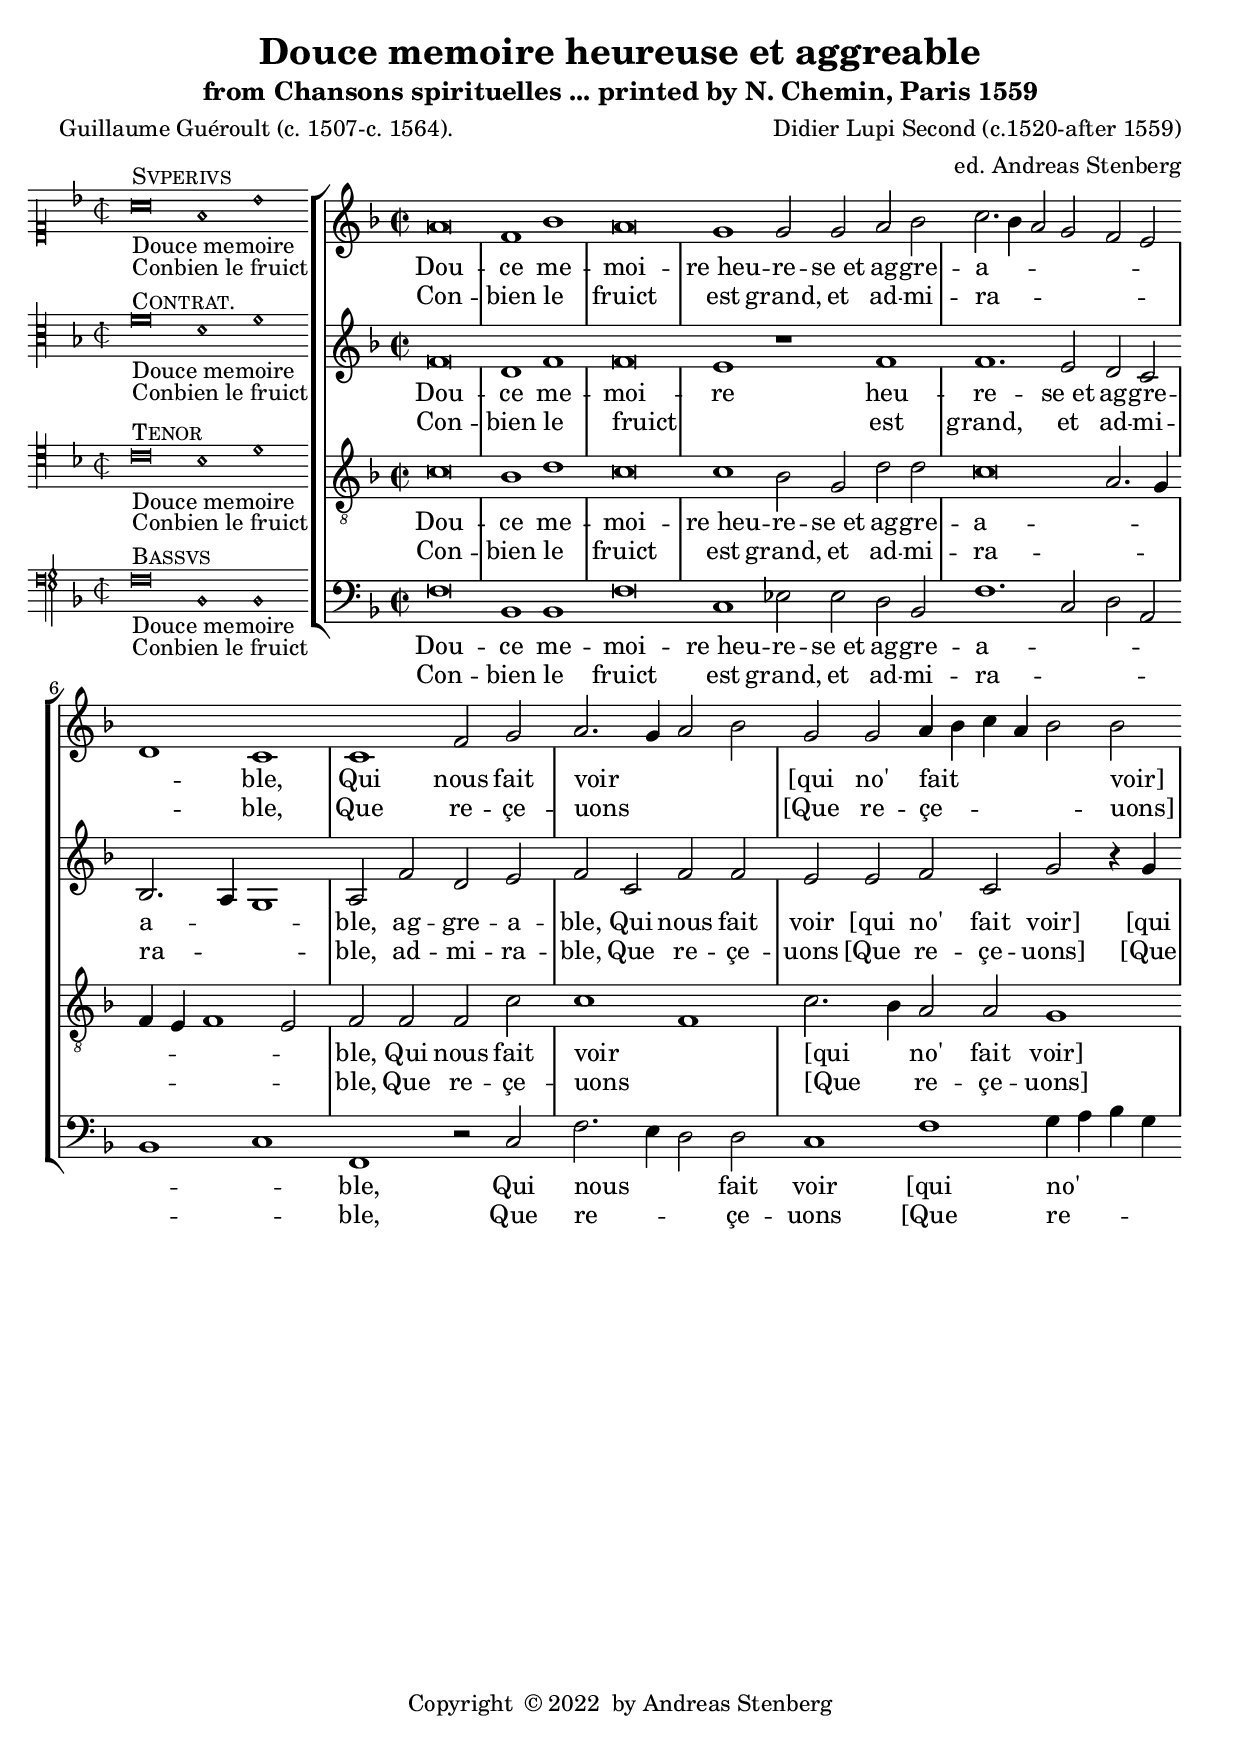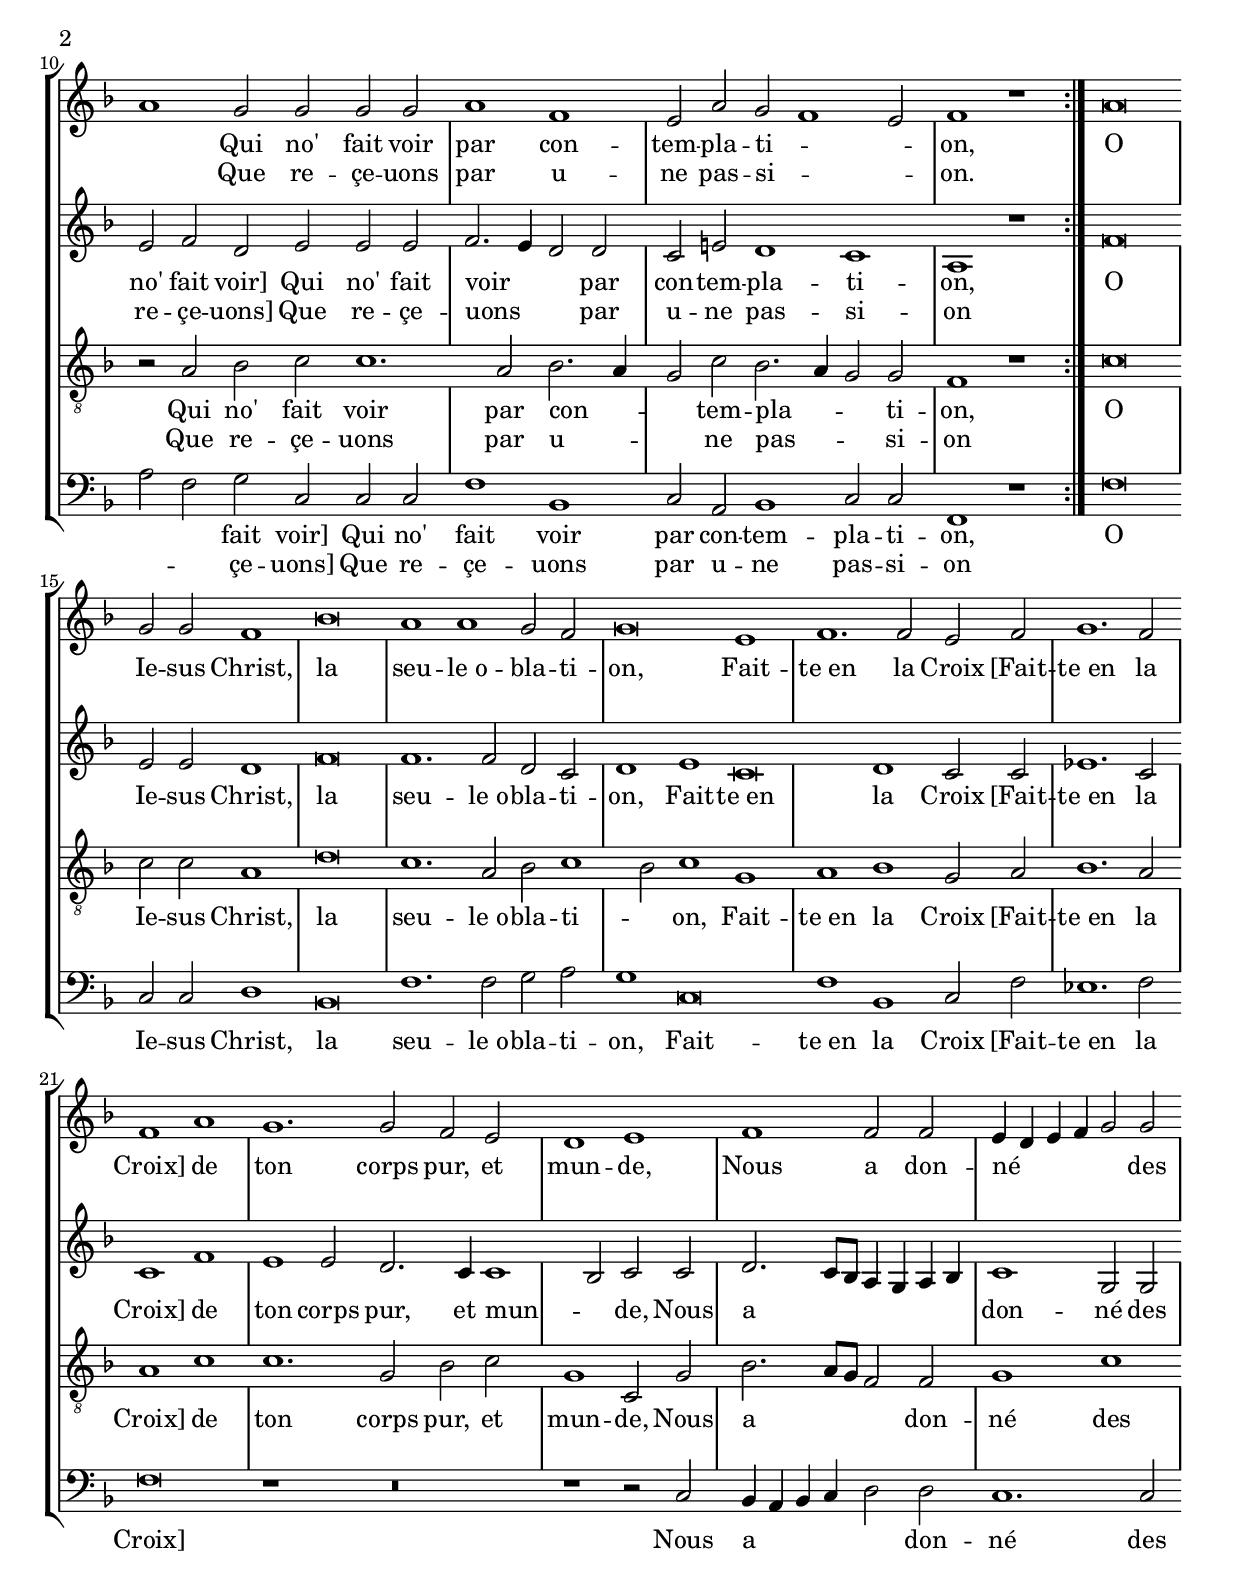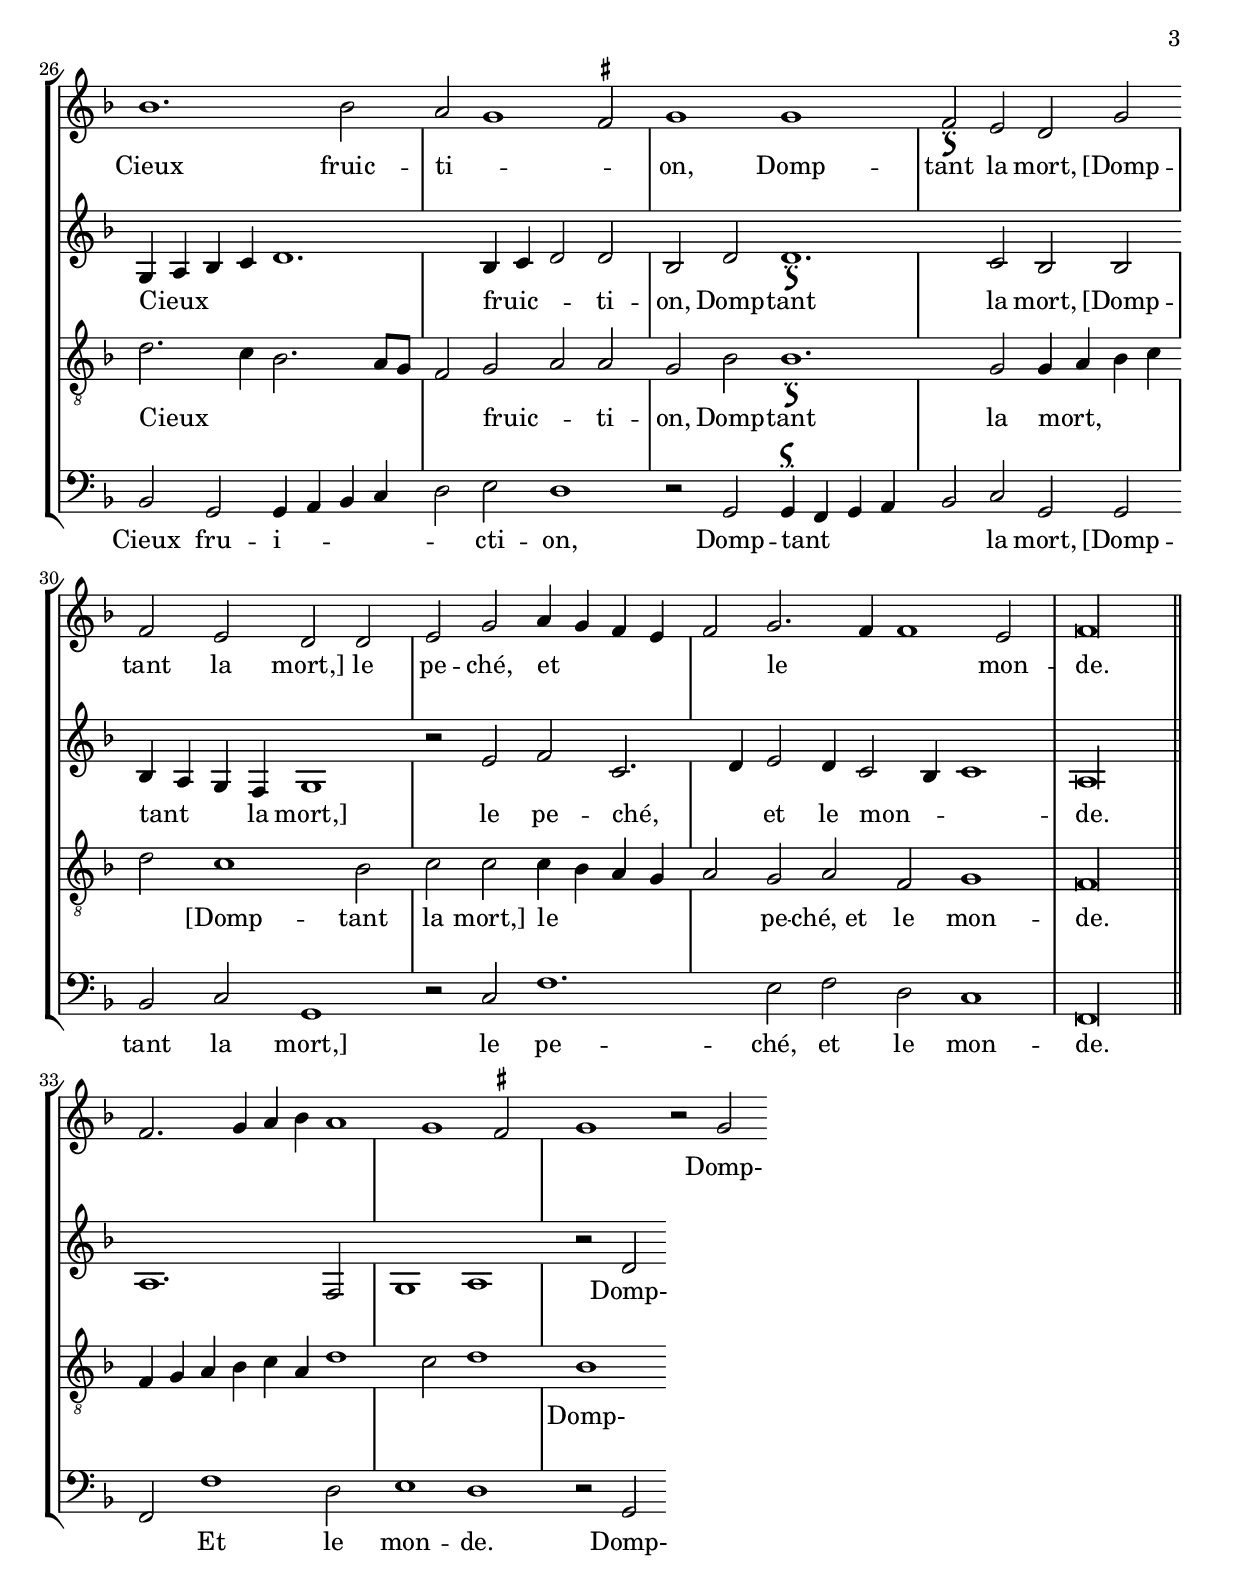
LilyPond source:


%%%%%%%%%%%%%%%%%%%%%%%%%%%%%%%%%%%%%%%%%%%%%%%%%%%%%%%%%%%%%%%%%%%
% This is a template based on the usual four part choir templater %
% where the voices have common lyrics at the the start but split  %
% to separate lyrics after a while.				  %
% This template is modyfied by AS from the one in the lilypond    %
% documentation.						  %
% This template is to be used for instance for fairly simple      %
% settings where the stanzas are set homophonicaly but twhere the %
% Chorus contains polyphony that require separate underlay for    %
% the different voices.						  %
%%%%%%%%%%%%%%%%%%%%%%%%%%%%%%%%%%%%%%%%%%%%%%%%%%%%%%%%%%%%%%%%%%%
\version "2.18.0"
\include "deutsch.ly"
ficta = \once \set suggestAccidentals =##t
timeTwo =   \set Timing.measureLength = #(ly:make-moment 2/2)
timeFour =   \set Timing.measureLength = #(ly:make-moment 4/2)
timeThree =   \set Timing.measureLength = #(ly:make-moment 6/2)


\header {
  title = \markup {
    \center-column {
      "Douce memoire heureuse et aggreable"
      %      "Xxxx xxxx xxxxx"
      %      \vspace #0.5
    }
  }
  subtitle = "from Chansons spirituelles ... printed by N. Chemin, Paris 1559"
  composer = "Didier Lupi Second (c.1520-after 1559)"
  arranger = "ed. Andreas Stenberg"
  poet = "Guillaume Guéroult (c. 1507-c. 1564)."
  meter =""
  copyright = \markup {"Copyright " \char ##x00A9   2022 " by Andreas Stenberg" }
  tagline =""
}
global = {
  \key f \major
}

sopMusic = \relative c'' {

  \set Score.tempoHideNote = ##t
  \tempo 1 = 76
  \time 2/2
  \override Staff.BarLine.transparent = ##t
  \timeFour
  \repeat volta 2 {
    a\breve
    f1 b1
    a\breve
    \timeThree
    g1 g2 g2
    a2 b2 c2.\melisma b4

    a2 g2 f2 e2
    \timeFour
    d1\melismaEnd c1
    c1 f2 g2
    a2.\melisma g4 a2 b2\melismaEnd
    \timeThree
    g2 g2

    a4\melisma b4 c4 a4
    b2\melismaEnd b2\melisma a1\melismaEnd
    g2 g2 g2 g2
    \timeFour
    a1 f1
    \timeThree
    e2 a2 g2\melisma f1
    e2\melismaEnd

    \timeFour
    f1 r1
  \once \revert Staff.BarLine.transparent
  }

  a\breve
  g2 g2 f1
  b\breve
  \timeThree
  a1 a1
  g2 f2 g\breve
  e1

  f1. f2
  e2 f2
  \timeFour
  g1.
  f2 f1
  a1 \timeThree g1.
  g2 f2 e2
  \timeFour
  d1 e1

  f1 f2 f2
  e4\melisma d4 e4 f4 g2\melismaEnd g2
  b1. b2
  a2\melisma g1 \ficta fis2\melismaEnd

  g1 g1
}
sopPR = \relative c'' {
  f,2_\signumcongruentiae e2 d2 g2
  f2 e2 d2 d2
  e2 g2 a4\melisma g4 f4 e4

  \timeThree
  f2\melismaEnd g2.\melisma f4 f1\melismaEnd e2
}
sopFinI = \relative c'' {
  \timeFour
  \cadenzaOn
  f,\longa
  \cadenzaOff
}
sopFinII = \relative c'' {
  f,2. g4 a4 b4 a1
  g1 \ficta fis2
  g1 r2 g2
}
sopWords = \lyricmode {
  Dou -- ce me -- moi -- re_heu -- re -- se_et ag -- gre -- a -- ble,
  Qui nous fait voir
  [qui no' fait voir]
  Qui no' fait voir par con -- tem -- pla -- ti --

  on,

  O Ie -- sus Christ, la seu -- le_o -- bla -- ti -- on,
  Fait -- te_en la Croix
  [Fait -- te_en la Croix]
  de ton corps pur, et mun -- de,
  Nous a don -- né des Cieux fruic -- ti --

  on,

  Domp -- tant la mort,
  [Domp -- tant la mort,] le pe -- ché, et le mon -- de.
  \repeat unfold 8 { _ }
  Domp-
}
sopWordsII = \lyricmode {
  Con -- bien le fruict est grand, et ad -- mi -- ra -- ble,
  Que re -- çe -- uons
  [Que re -- çe -- uons]
  Que re -- çe -- uons par u -- ne pas -- si --

  on.
}
altoMusic = \relative c' {
  \override Staff.BarLine.transparent = ##t
  \repeat volta 2 {
  f\breve
  d1 f1
  f\breve
  e1 r1
  f1 f1.
  e2 d2 c2

  b2.\melisma a4 g1\melismaEnd
  a2 f'2 d2 e2
  f2 c2 f2 f2
  e2 e2 f2 c2

  g'2 r4 g4 e2 f2
  d2 e2 e2 e2
  f2.\melisma e4 d2\melismaEnd d2
  c2 e!2 d1
  c1

  a1 r1
  \once \revert Staff.BarLine.transparent
  }
  f'\breve
  e2 e2 d1
  f\breve
  f1. f2
  d2 c2 d1
  e1

  c\breve
  d1
  c2 c2 es1.
  c2 c1
  f1 e1
  e2 d2. c4 c1\melisma
  b2\melismaEnd

  c2 c2
  d2.\melisma c8 b8 a4 g4 a4 b4\melismaEnd
  c1 g2 g2
  g4\melisma a4 b4 c4 d1.\melismaEnd
  b4\melisma c4 d2\melismaEnd d2

  b2 d2
}
altoPR = \relative c' {
  d1._\signumcongruentiae
  c2 b2 b2
  b4\melisma a4 g4\melismaEnd f4 g1
  r2 e'2

  f2 c2.\melisma
  d4\melismaEnd e2 d4 c2\melisma b4 c1\melismaEnd
}
altoFinI = \relative c' {
  a\longa
}
altoFinII = \relative c' {
  a1. f2
  g1 a1
  r2 d2
}
altoWords = \lyricmode {
  Dou -- ce me -- moi -- re heu -- re -- se_et ag -- gre -- a -- ble,
  ag -- gre -- a -- ble,
  Qui nous fait voir
  [qui no' fait voir]
  [qui no' fait voir]
  Qui no' fait voir par con -- tem -- pla -- ti --

  on,

    O Ie -- sus Christ, la seu -- le_o -- bla -- ti -- on,
  Fait -- te_en la Croix
  [Fait -- te_en la Croix]
  de ton corps pur, et mun -- de,
  Nous a don -- né des Cieux fruic -- ti --

  on,

    Domp -- tant la mort,
  [Domp -- tant la mort,] le pe -- ché, et le mon -- de.
  \repeat unfold 4 { _ }
  Domp-


}
altoWordsII = \lyricmode {
  Con -- bien le fruict _ est grand, et ad -- mi -- ra -- ble,
  ad -- mi -- ra -- ble,
  Que re -- çe -- uons
  [Que re -- çe -- uons]
  [Que re -- çe -- uons]
  Que re -- çe -- uons par u -- ne pas -- si --

  on
}
tenorMusic = \relative c' {
  \clef "G_8"
  \override Staff.BarLine.transparent = ##t
  \repeat volta 2 {
   c\breve
   b1 d1
   c\breve
   c1 b2 g2
   d'2 d2
   c\breve\melisma

   a2. g4 f4 e4 f1
   e2\melismaEnd f2 f2
   f2 c'2 c1\melisma
   f,1\melismaEnd c'2.\melisma b4\melismaEnd
   a2 a2

   g1
   r2 a2 b2 c2
   c1. a2
   b2.\melisma a4 g2\melismaEnd c2
   b2.\melisma a4 g2\melismaEnd g2

   f1 r1
  \once \revert Staff.BarLine.transparent
  }

  c'\breve
  c2 c2 a1
  d\breve
  c1. a2
  b2 c1\melisma b2\melismaEnd
  c1

  g1
  a1 b1
  g2 a2 b1.
  a2 a1
  c1 c1.
  g2 b2 c2
  g1

  c,2 g'2
  b2.\melisma a8 g8 f2\melismaEnd f2
  g1 c1
  d2.\melisma c4 b2. a8 g8
  f2\melismaEnd g2\melisma a2\melismaEnd a2

  g2 b2
}
tenorPR = \relative c' {
  b1._\signumcongruentiae
  g2 g4\melisma a4 b4 c4
  d2\melismaEnd c1 b2
  c2 c2

  c4\melisma b4 a4 g4
  a2\melismaEnd g2 a2 f2
  g1

}
tenorFinI = \relative c' {
  f,\longa
}
tenorFinII = \relative c' {
  f,4 g4 a4 b4 c4 a4 d1
  c2 d1 b1
}
tenorWords = \lyricmode {
  Dou -- ce me -- moi -- re_heu -- re -- se_et ag -- gre -- a -- ble,
  Qui nous fait voir
  [qui no' fait voir]
  Qui no' fait voir par con -- tem -- pla -- ti --

  on,

    O Ie -- sus Christ, la seu -- le_o -- bla -- ti -- on,
  Fait -- te_en la Croix
  [Fait -- te_en la Croix]
  de ton corps pur, et mun -- de,
  Nous a don -- né des Cieux fruic -- ti --

  on,

  Domp -- tant la mort,
  [Domp -- tant la mort,] le pe -- ché,_et le mon -- de.
  \repeat unfold 9 { _ }
  Domp-

}
tenorWordsII = \lyricmode {
  Con -- bien le fruict est grand, et ad -- mi -- ra -- ble,
  Que re -- çe -- uons
  [Que re -- çe -- uons]
  Que re -- çe -- uons par u -- ne pas -- si --

  on
}
bassMusic = \relative c {
  \override Staff.BarLine.transparent = ##t
  \repeat volta 2 {
    f\breve
    b,1 b1
    f'\breve
    c1 es2 es2
    d2 b2

    f'1.\melisma
    c2 d2 a2
    b1 c1\melismaEnd
    f,1 r2 c'2
    f2.\melisma e4 d2\melismaEnd d2
    c1 f1

    g4\melisma a4 b4 g4 a2 f2\melismaEnd
    g2 c,2 c2 c2
    f1 b,1
    c2 a2 b1
    c2 c2

    f,1 r1

  \once \revert Staff.BarLine.transparent
  }
  f'\breve
  c2 c2 d1
  b\breve
  f'1. f2
  g2 a2 g1
  c,\breve

  f1 b,1
  c2 f2 es1.
  f2 f\breve
  r1
  R\breve
  r1 r2 c2
  b4\melisma a4 b4 c4 d2\melismaEnd d2

  c1. c2
  b2 g2 g4\melisma a4 b4 c4 d2\melismaEnd e2 d1

  r2 g,2
}
bassPR = \relative c {
  g4^\signumcongruentiae \melisma f4 g4 a4
  b2\melismaEnd c2 g2 g2
  b2 c2 g1
  r2 c2

  f1.
  e2 f2 d2
  c1
}
bassFinI = \relative c {
  f,\longa
}
bassFinII = \relative c {
  f,2 f'1 d2
  e1 d1
  r2 g,2
}
bassWords = \lyricmode {
  Dou -- ce me -- moi -- re_heu -- re -- se_et ag -- gre -- a -- ble,
  Qui nous fait voir
  [qui no' fait voir]
  Qui no' fait voir par con -- tem -- pla -- ti --

  on,

    O Ie -- sus Christ, la seu -- le_o -- bla -- ti -- on,
  Fait -- te_en la Croix
  [Fait -- te_en la Croix]
  %de ton corps pur, et mun -- de,
  Nous a don -- né des Cieux fru -- i -- cti --

  on,

  Domp -- tant la mort,
  [Domp -- tant la mort,] le pe -- ché, et le mon -- de.
  _ Et le mon -- de.
  Domp-

}
bassWordsII = \lyricmode {
  Con -- bien le fruict est grand, et ad -- mi -- ra -- ble,
  Que re -- çe -- uons
  [Que re -- çe -- uons]
  Que re -- çe -- uons par u -- ne pas -- si --

  on
}
incipitDiscantus = \markup {
  \score {
    {
      %      \set Staff.instrumentName = #"Tenor "
      \override NoteHead.style = #'neomensural
      \override Rest.style = #'neomensural
      \override Staff.TimeSignature.style = #'mensural
      \cadenzaOn
      \clef "petrucci-c1"
      \key f \major
      \time 2/2

      a'\breve^\markup { \smallCaps"Svperivs"} _"Douce memoire"_"Conbien le fruict"
      f'1 b'1
    }
    \layout {
      \context {
        \Voice
        \remove "Ligature_bracket_engraver"
        \consists "Mensural_ligature_engraver"
      }
      line-width = 4.5\cm
    }
  }
}


incipitAltus = \markup {
  \score {
    {
      %      \set Staff.instrumentName = #"Tenor "
      \override NoteHead.style = #'neomensural
      \override Rest.style = #'neomensural
      \override Staff.TimeSignature.style = #'mensural
      \cadenzaOn
      \clef "petrucci-c3"
      \key f \major
      \time 2/2
      f'\breve^\markup \smallCaps"Contrat."_"Douce memoire"_"Conbien le fruict"
      d'1 f'1
    }
    \layout {
      \context {
        \Voice
        \remove "Ligature_bracket_engraver"
        \consists "Mensural_ligature_engraver"
      }
      line-width = 4.5\cm
    }
  }
}


incipitTenor = \markup {
  \score {
    {
      %      \set Staff.instrumentName = #"Tenor "
      \override NoteHead.style = #'neomensural
      \override Rest.style = #'neomensural
      \override Staff.TimeSignature.style = #'mensural
      \cadenzaOn
      \clef "petrucci-c4"
      \key f \major
      \time 2/2
      c'\breve^\markup \smallCaps"Tenor" _"Douce memoire"_"Conbien le fruict"
      b1 d'1
    }
    \layout {
      \context {
        \Voice
        \remove "Ligature_bracket_engraver"
        \consists "Mensural_ligature_engraver"
      }
      line-width = 5.0\cm
    }
  }
}
#(append! supported-clefs '(("mensural-f3" . ("clefs.mensural.f" 0 0))))

incipitBassus = \markup {
  \score {
    {
      %      \set Staff.instrumentName = #"Tenor "
      \override NoteHead.style = #'neomensural
      \override Rest.style = #'neomensural
      \override Staff.TimeSignature.style = #'mensural
      \cadenzaOn
      \clef "petrucci-f"
      \key f \major
      \time 2/2
      f\breve^\markup \smallCaps"Bassvs"_"Douce memoire"_"Conbien le fruict"
      b,1 b,1
    }
    \layout {
      \context {
        \Voice
        \remove "Ligature_bracket_engraver"
        \consists "Mensural_ligature_engraver"
      }
      line-width = 4.5\cm
    }
  }
}



\score {
  <<
    \new StaffGroup \with {
      \override VerticalAxisGroup.staff-staff-spacing = #'((basic-distance . 12))
    } <<
      \new Staff = treble <<
        \set Staff.instrumentName = \incipitDiscantus
        \new Voice = "sopranos" {
          \set  Staff.midiInstrument ="choir aahs"
          %	\voiceOne
          << \global { \sopMusic \sopPR \once \revert Staff.BarLine.transparent \bar "|" \sopFinI \once \revert Staff.BarLine.transparent \bar "||" \sopFinII  } >>
        }
      >>
      \new Lyrics = sopranos { s1 }
      \new Lyrics = sopranosII { s1 }

      \new Staff = "medius" <<
        \set Staff.instrumentName = \incipitAltus

        \new Voice = "altos" {
          %	\voiceTwo
          \set  Staff.midiInstrument ="choir aahs"
          << \global { \altoMusic \altoPR \once \revert Staff.BarLine.transparent \altoFinI \once \revert Staff.BarLine.transparent \altoFinII } >>
        }
      >>
      \new Lyrics = "altos" { s1 }
      \new Lyrics = "altosII" { s1 }
      \new Staff = tenors <<
        \set Staff.instrumentName = \incipitTenor

        \clef "treble"
        \new Voice = "tenors" {
          \set  Staff.midiInstrument ="choir aahs"
          %	\voiceOne
          << \global { \tenorMusic \tenorPR \once \revert Staff.BarLine.transparent \tenorFinI \once \revert Staff.BarLine.transparent \tenorFinII } >>
        }
      >>
      \new Lyrics = "tenors" { s1 }
      \new Lyrics = "tenorsII" { s1 }

      \new Staff ="basses" {
        \set Staff.instrumentName = \incipitBassus

        \new Voice = "basses" {
          \set  Staff.midiInstrument ="choir aahs"
          \clef "bass"
          %	\voiceTwo
          << \global { \bassMusic \bassPR \once \revert Staff.BarLine.transparent  \bassFinI \once \revert Staff.BarLine.transparent  \bassFinII } >>
        }
      }
    >>
    \new Lyrics = basses { s1 }
    \new Lyrics = bassesII { s1 }
%% Comment in and out as needed
    \context Lyrics = sopranos \lyricsto sopranos \sopWords
    \context Lyrics = sopranosII \lyricsto sopranos \sopWordsII
%    \context Lyrics = altos \lyricsto altos \sopWords
    \context Lyrics = altos \lyricsto altos \altoWords
    \context Lyrics = altosII \lyricsto altos \altoWordsII
%    \context Lyrics = tenors \lyricsto tenors \sopWords
    \context Lyrics = tenors \lyricsto tenors \tenorWords
   \context Lyrics = tenorsII \lyricsto tenors \tenorWordsII
%    \context Lyrics = basses \lyricsto basses \sopWords
    \context Lyrics = basses \lyricsto basses \bassWords
    \context Lyrics = bassesII \lyricsto basses \bassWordsII
  >>
  \layout {
    \context {
      \Score
      % no bars in staves
      %      \override BarLine.transparent = ##t

    }
    % the next three instructions keep the lyrics between the bar lines
    \context {
      \Lyrics
      \consists "Bar_engraver"
      \override BarLine.transparent = ##t
    }
    \context {
      \StaffGroup
      \consists "Separating_line_group_engraver"
    }
    \context {
      \Voice
      % no slurs
      \override Slur.transparent = ##t
      % Comment in the below "\remove" command to allow line
      % breaking also at those barlines where a note overlaps
      % into the next bar.  The command is commented out in this
      % short example score, but especially for large scores, you
      % will typically yield better line breaking and thus improve
      % overall spacing if you comment in the following command.
      %\remove "Forbid_line_break_engraver"
    }
    indent = 4.5\cm
  }

}


\score {
  \unfoldRepeats
  <<
    \new StaffGroup <<
      \new Staff = treble <<
        \set Staff.instrumentName = \incipitDiscantus
        \new Voice = "sopranos" {
          \set  Staff.midiInstrument ="choir aahs"
          %	\voiceOne
          << \global { \sopMusic \repeat volta 2 { \sopPR } \alternative {{ \sopFinII }{ \sopFinI }} } >>
        }
      >>
      \new Lyrics = sopranos { s1 }

      \new Staff = "medius" <<
        \set Staff.instrumentName = \incipitAltus

        \new Voice = "altos" {
          %	\voiceTwo
          \set  Staff.midiInstrument ="choir aahs"
          << \global { \altoMusic \repeat volta 2 { \altoPR } \alternative {{ \altoFinII }{ \altoFinI }} } >>
        }
      >>

      \new Lyrics = "altos" { s1 }
      \new Staff = tenors <<
        \set Staff.instrumentName = \incipitTenor

        \clef "treble"
        \new Voice = "tenors" {
          \set  Staff.midiInstrument ="choir aahs"
          %	\voiceOne
          << \global { \tenorMusic \repeat volta 2 { \tenorPR  } \alternative {{ \tenorFinII }{ \tenorFinI }} } >>
        }
      >>
      \new Lyrics = "tenors" { s1 }

      \new Staff ="basses" {
        \set Staff.instrumentName = \incipitBassus

        \new Voice = "basses" {
          \set  Staff.midiInstrument ="choir aahs"
          \clef "G_8"
          %	\voiceTwo
          << \global { \bassMusic \repeat volta 2 { \bassPR } \alternative {{ \bassFinII }{ \bassFinI }} } >>
        }
      }
    >>
    \new Lyrics = basses { s1 }

    \context Lyrics = sopranos \lyricsto sopranos \sopWords
    \context Lyrics = altos \lyricsto altos \altoWords
    \context Lyrics = tenors \lyricsto tenors \tenorWords
    \context Lyrics = basses \lyricsto basses \bassWords
  >>
  \midi {}
}
\paper {
  ragged-bottom = ##t
  ragged-last-bottom = ##t
  ragged-last = ##t
}

%{
convert-ly.py (GNU LilyPond) 2.18.2  convert-ly.py: Processing `'...
Applying conversion: 2.15.7, 2.15.9, 2.15.10, 2.15.16, 2.15.17,
2.15.18, 2.15.19, 2.15.20, 2.15.25, 2.15.32, 2.15.39, 2.15.40,
2.15.42, 2.15.43, 2.16.0, 2.17.0, 2.17.4, 2.17.5, 2.17.6, 2.17.11,
2.17.14, 2.17.15, 2.17.18, 2.17.19, 2.17.20, 2.17.25, 2.17.27,
2.17.29, 2.17.97, 2.18.0
%}
